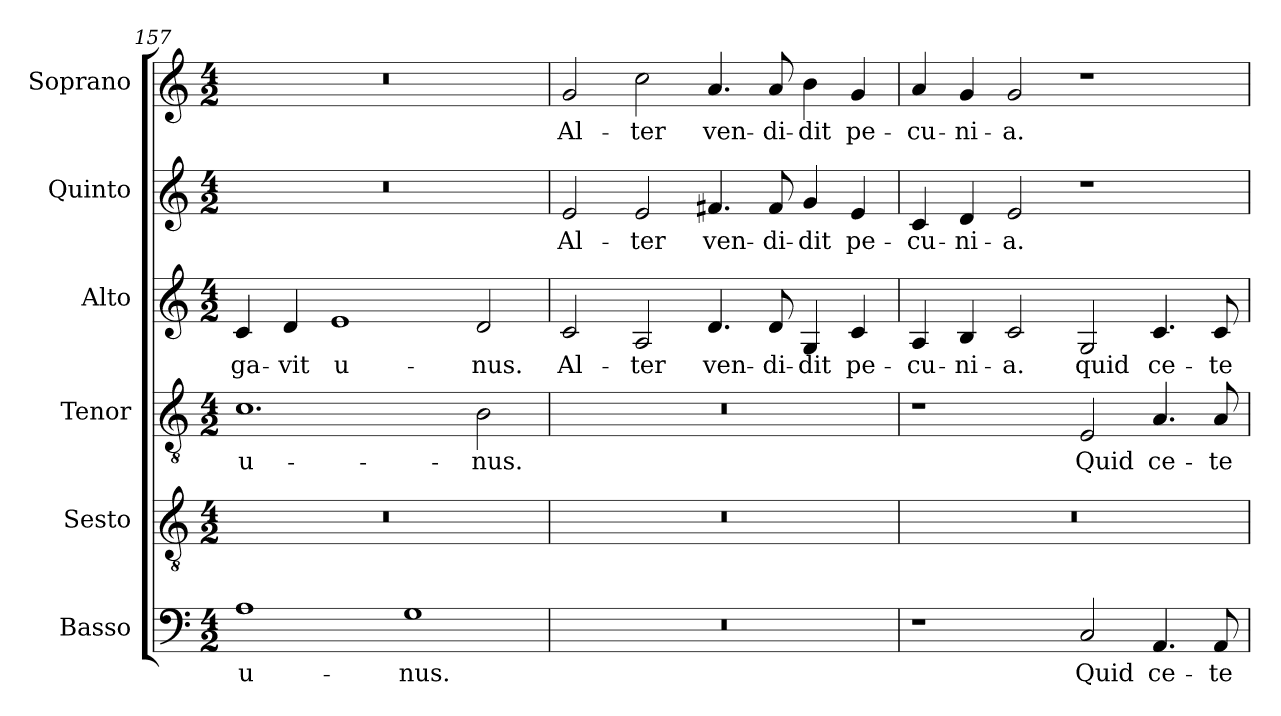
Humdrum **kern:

**kern	**text	**kern	**kern	**text	**kern	**text	**kern	**text	**kern	**text
*part6	*part6	*part5	*part4	*part4	*part3	*part3	*part2	*part2	*part1	*part1
*staff6	*staff6	*staff5	*staff4	*staff4	*staff3	*staff3	*staff2	*staff2	*staff1	*staff1
*I"Basso	*	*I"Sesto	*I"Tenor	*	*I"Alto	*	*I"Quinto	*	*I"Soprano	*
*I'B.	*	*I'Ss.	*I'T.	*	*I'A.	*	*I'Q.	*	*I'S.	*
*clefF4	*	*clefGv2	*clefGv2	*	*clefG2	*	*clefG2	*	*clefG2	*
*	*	*ITrd7c12	*ITrd7c12	*	*	*	*	*	*	*
*k[]	*	*k[]	*k[]	*	*k[]	*	*k[]	*	*k[]	*
*C:	*	*C:	*C:	*	*C:	*	*C:	*	*C:	*
*M4/2	*	*M4/2	*M4/2	*	*M4/2	*	*M4/2	*	*M4/2	*
=157	=157	=157	=157	=157	=157	=157	=157	=157	=157	=157
!	!LO:LY:b:color=#000000	!LO:N:vis=1	!	!	!	!	!	!	!	!
!	!	!	!	!LO:LY:b:color=#000000	!	!	!	!	!	!
!	!	!	!	!	!	!LO:LY:b:color=#000000	!LO:N:vis=1	!	!LO:N:vis=1	!
1Ai	u-	0r	1.Ci	u-	4ci/	-ga-	0r	.	0r	.
!	!	!	!	!	!	!LO:LY:b:color=#000000	!	!	!	!
.	.	.	.	.	4di/	-vit	.	.	.	.
!	!	!	!	!	!	!LO:LY:b:color=#000000	!	!	!	!
.	.	.	.	.	1ei	u-	.	.	.	.
!	!LO:LY:b:color=#000000	!	!	!	!	!	!	!	!	!
1Gi	-nus.	.	.	.	.	.	.	.	.	.
!	!	!	!	!LO:LY:b:color=#000000	!	!	!	!	!	!
!	!	!	!	!	!	!LO:LY:b:color=#000000	!	!	!	!
.	.	.	2BBi\	-nus.	2di/	-nus.	.	.	.	.
=158	=158	=158	=158	=158	=158	=158	=158	=158	=158	=158
!LO:N:vis=1	!	!LO:N:vis=1	!LO:N:vis=1	!	!	!	!	!	!	!
!	!	!	!	!	!	!LO:LY:b:color=#000000	!	!	!	!
!	!	!	!	!	!	!	!	!LO:LY:b:color=#000000	!	!
!	!	!	!	!	!	!	!	!	!	!LO:LY:b:color=#000000
0r	.	0r	0r	.	2ci/	Al-	2ei/	Al-	2gi/	Al-
!	!	!	!	!	!	!LO:LY:b:color=#000000	!	!	!	!
!	!	!	!	!	!	!	!	!LO:LY:b:color=#000000	!	!
!	!	!	!	!	!	!	!	!	!	!LO:LY:b:color=#000000
.	.	.	.	.	2Ai/	-ter	2ei/	-ter	2cci\	-ter
!	!	!	!	!	!	!LO:LY:b:color=#000000	!	!	!	!
!	!	!	!	!	!	!	!	!LO:LY:b:color=#000000	!	!
!	!	!	!	!	!	!	!	!	!	!LO:LY:b:color=#000000
.	.	.	.	.	4.di/	ven-	4.f#Xi/	ven-	4.ai/	ven-
!	!	!	!	!	!	!LO:LY:b:color=#000000	!	!	!	!
!	!	!	!	!	!	!	!	!LO:LY:b:color=#000000	!	!
!	!	!	!	!	!	!	!	!	!	!LO:LY:b:color=#000000
.	.	.	.	.	8di/	-di-	8f#i/	-di-	8ai/	-di-
!	!	!	!	!	!	!LO:LY:b:color=#000000	!	!	!	!
!	!	!	!	!	!	!	!	!LO:LY:b:color=#000000	!	!
!	!	!	!	!	!	!	!	!	!	!LO:LY:b:color=#000000
.	.	.	.	.	4Gi/	-dit	4gi/	-dit	4bi\	-dit
!	!	!	!	!	!	!LO:LY:b:color=#000000	!	!	!	!
!	!	!	!	!	!	!	!	!LO:LY:b:color=#000000	!	!
!	!	!	!	!	!	!	!	!	!	!LO:LY:b:color=#000000
.	.	.	.	.	4ci/	pe-	4ei/	pe-	4gi/	pe-
=159	=159	=159	=159	=159	=159	=159	=159	=159	=159	=159
!	!	!LO:N:vis=1	!	!	!	!	!	!	!	!
!	!	!	!	!	!	!LO:LY:b:color=#000000	!	!	!	!
!	!	!	!	!	!	!	!	!LO:LY:b:color=#000000	!	!
!	!	!	!	!	!	!	!	!	!	!LO:LY:b:color=#000000
1r	.	0r	1r	.	4Ai/	-cu-	4ci/	-cu-	4ai/	-cu-
!	!	!	!	!	!	!LO:LY:b:color=#000000	!	!	!	!
!	!	!	!	!	!	!	!	!LO:LY:b:color=#000000	!	!
!	!	!	!	!	!	!	!	!	!	!LO:LY:b:color=#000000
.	.	.	.	.	4Bi/	-ni-	4di/	-ni-	4gi/	-ni-
!	!	!	!	!	!	!LO:LY:b:color=#000000	!	!	!	!
!	!	!	!	!	!	!	!	!LO:LY:b:color=#000000	!	!
!	!	!	!	!	!	!	!	!	!	!LO:LY:b:color=#000000
.	.	.	.	.	2ci/	-a.	2ei/	-a.	2gi/	-a.
!	!LO:LY:b:color=#000000	!	!	!	!	!	!	!	!	!
!	!	!	!	!LO:LY:b:color=#000000	!	!	!	!	!	!
!	!	!	!	!	!	!LO:LY:b:color=#000000	!	!	!	!
2Ci/	Quid	.	2EEi/	Quid	2Gi/	quid	1r	.	1r	.
!	!LO:LY:b:color=#000000	!	!	!	!	!	!	!	!	!
!	!	!	!	!LO:LY:b:color=#000000	!	!	!	!	!	!
!	!	!	!	!	!	!LO:LY:b:color=#000000	!	!	!	!
4.AAi/	ce-	.	4.AAi/	ce-	4.ci/	ce-	.	.	.	.
!	!LO:LY:b:color=#000000	!	!	!	!	!	!	!	!	!
!	!	!	!	!LO:LY:b:color=#000000	!	!	!	!	!	!
!	!	!	!	!	!	!LO:LY:b:color=#000000	!	!	!	!
8AAi/	-te-	.	8AAi/	-te-	8ci/	-te-	.	.	.	.
=	=	=	=	=	=	=	=	=	=	=
*-	*-	*-	*-	*-	*-	*-	*-	*-	*-	*-
